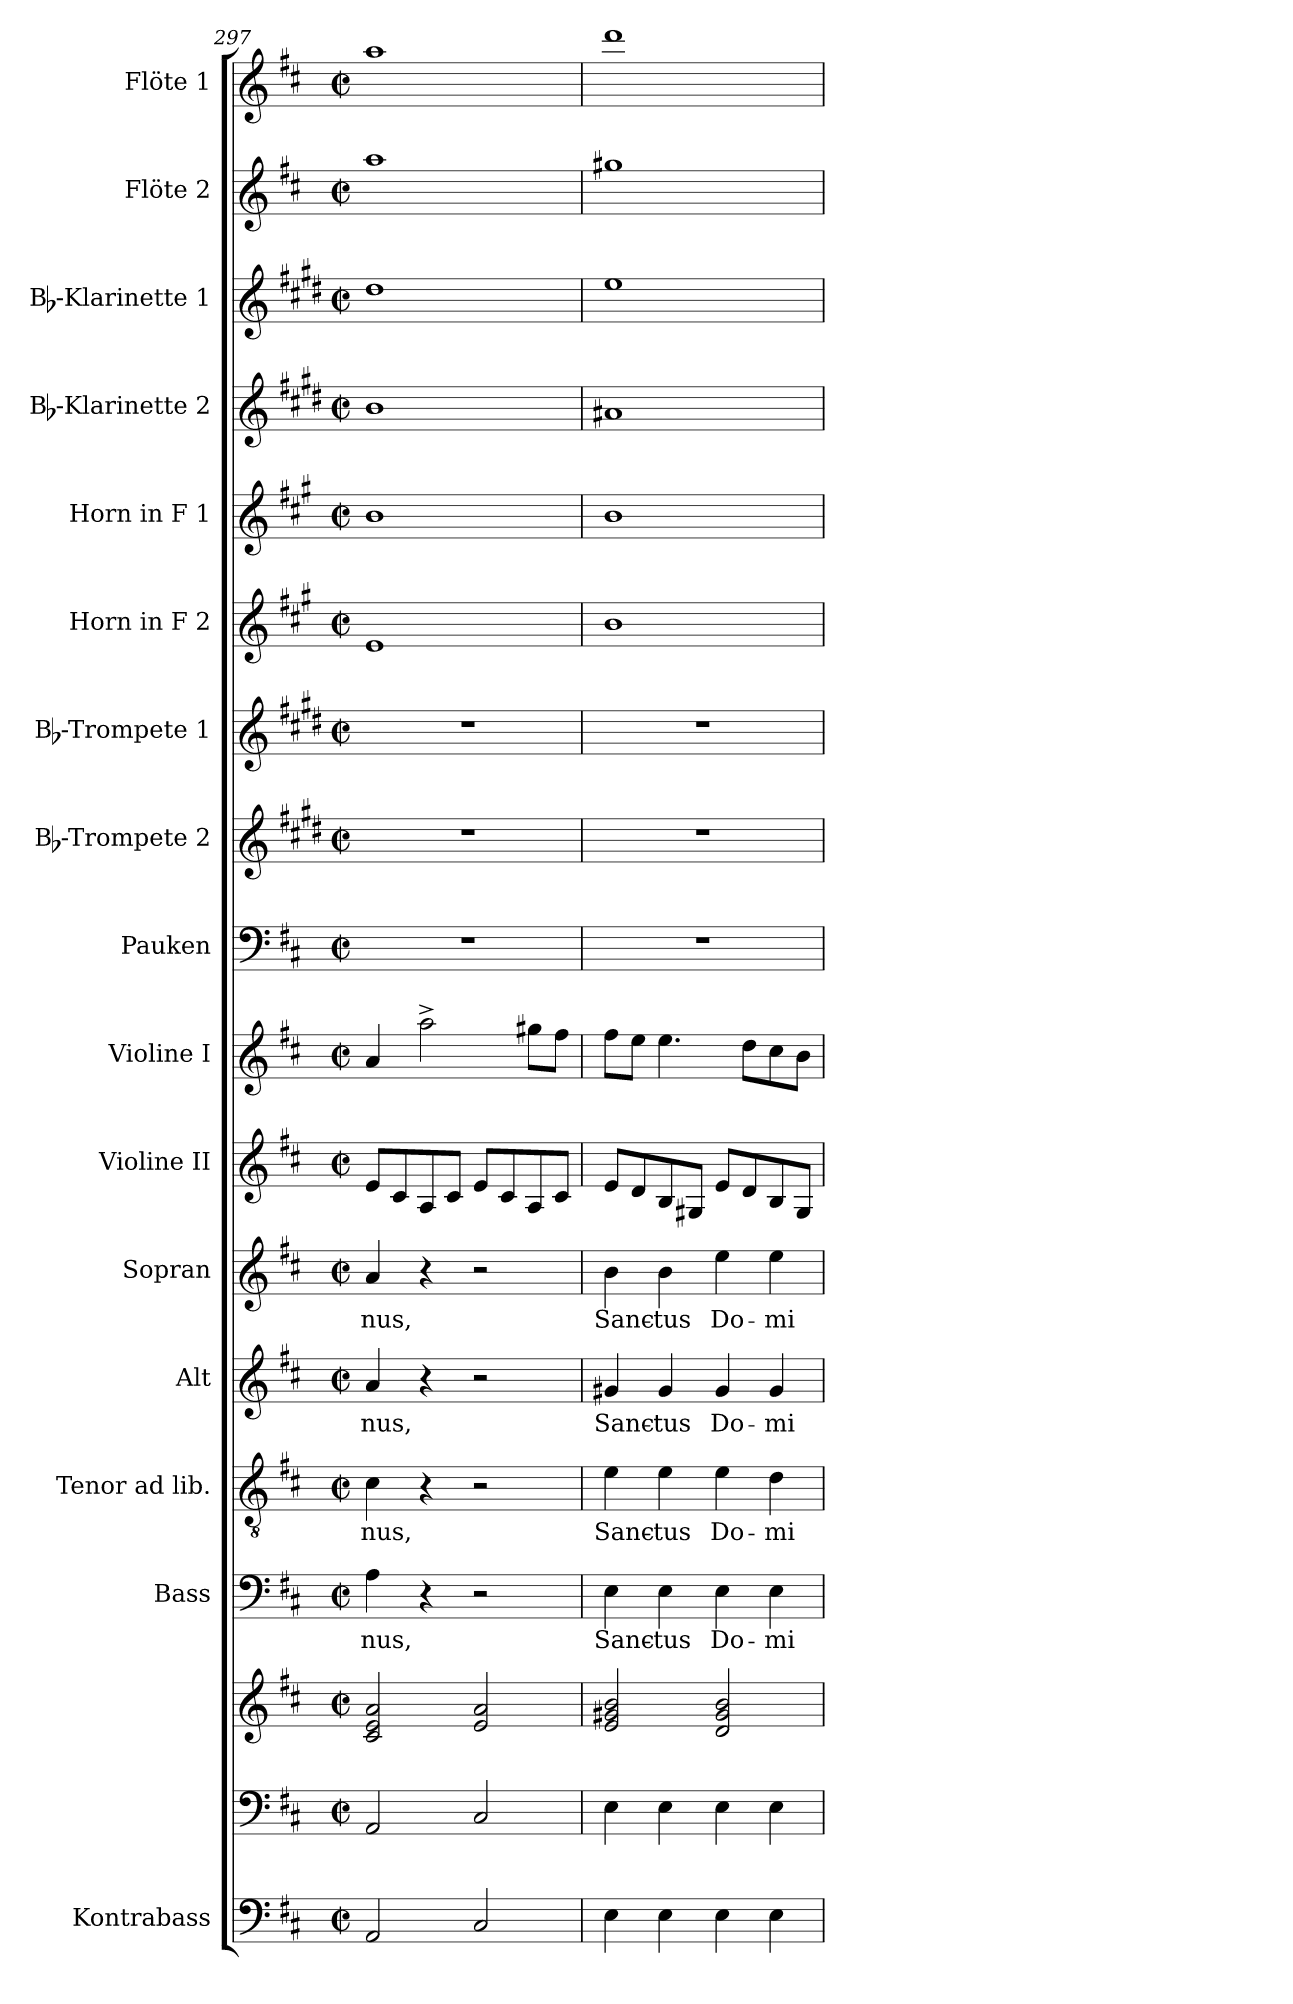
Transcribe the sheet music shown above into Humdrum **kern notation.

**kern	**kern	**kern	**kern	**text	**kern	**text	**kern	**text	**kern	**text	**kern	**kern	**kern	**kern	**kern	**kern	**kern	**kern	**kern	**kern	**kern
*part17	*part16	*part16	*part15	*part15	*part14	*part14	*part13	*part13	*part12	*part12	*part11	*part10	*part9	*part8	*part7	*part6	*part5	*part4	*part3	*part2	*part1
*staff18	*staff17	*staff16	*staff15	*staff15	*staff14	*staff14	*staff13	*staff13	*staff12	*staff12	*staff11	*staff10	*staff9	*staff8	*staff7	*staff6	*staff5	*staff4	*staff3	*staff2	*staff1
*I"Kontrabass	*	*	*I"Bass	*	*I"Tenor ad lib.	*	*I"Alt	*	*I"Sopran	*	*I"Violine II	*I"Violine I	*I"Pauken	*I"Bb-Trompete 2	*I"Bb-Trompete 1	*I"Horn in F 2	*I"Horn in F 1	*I"Bb-Klarinette 2	*I"Bb-Klarinette 1	*I"Flöte 2	*I"Flöte 1
*I'Kb.	*	*	*I'B.	*	*I'T.	*	*I'A.	*	*I'S.	*	*I'Vl. II	*I'Vl. I	*I'Pk.	*I'Bb Trp. 2	*I'Bb Trp. 1	*	*	*I'Bb Kl. 2	*I'Bb Kl. 1	*I'Fl. 2	*I'Fl. 1
*clefF4	*clefF4	*clefG2	*clefF4	*	*clefGv2	*	*clefG2	*	*clefG2	*	*clefG2	*clefG2	*clefF4	*clefG2	*clefG2	*clefG2	*clefG2	*clefG2	*clefG2	*clefG2	*clefG2
*ITrd7c12	*	*	*	*	*	*	*	*	*	*	*	*	*	*ITrd1c2	*ITrd1c2	*ITrd4c7	*ITrd4c7	*ITrd1c2	*ITrd1c2	*	*
*k[f#c#]	*k[f#c#]	*k[f#c#]	*k[f#c#]	*	*k[f#c#]	*	*k[f#c#]	*	*k[f#c#]	*	*k[f#c#]	*k[f#c#]	*k[f#c#]	*k[f#c#]	*k[f#c#]	*k[f#c#]	*k[f#c#]	*k[f#c#]	*k[f#c#]	*k[f#c#]	*k[f#c#]
*D:	*D:	*D:	*D:	*	*D:	*	*D:	*	*D:	*	*D:	*D:	*D:	*D:	*D:	*D:	*D:	*D:	*D:	*D:	*D:
*M2/2	*M2/2	*M2/2	*M2/2	*	*M2/2	*	*M2/2	*	*M2/2	*	*M2/2	*M2/2	*M2/2	*M2/2	*M2/2	*M2/2	*M2/2	*M2/2	*M2/2	*M2/2	*M2/2
*met(c|)	*met(c|)	*met(c|)	*met(c|)	*	*met(c|)	*	*met(c|)	*	*met(c|)	*	*met(c|)	*met(c|)	*met(c|)	*met(c|)	*met(c|)	*met(c|)	*met(c|)	*met(c|)	*met(c|)	*met(c|)	*met(c|)
=297	=297	=297	=297	=297	=297	=297	=297	=297	=297	=297	=297	=297	=297	=297	=297	=297	=297	=297	=297	=297	=297
!	!	!	!	!LO:LY:b	!	!LO:LY:b	!	!LO:LY:b	!	!LO:LY:b	!	!	!	!	!	!	!	!	!	!	!
2AAA/	2AA/	2c#/ 2e/ 2a/	4A\	-nus,	4c#\	-nus,	4a/	-nus,	4a/	-nus,	8e/L	4a/	1r	1r	1r	1A	1e	1a	1cc#	1aa	1aa
.	.	.	.	.	.	.	.	.	.	.	8c#/	.	.	.	.	.	.	.	.	.	.
.	.	.	4r	.	4r	.	4r	.	4r	.	8A/	2aa^>\	.	.	.	.	.	.	.	.	.
.	.	.	.	.	.	.	.	.	.	.	8c#/J	.	.	.	.	.	.	.	.	.	.
2CC#/	2C#/	2e/ 2a/	2r	.	2r	.	2r	.	2r	.	8e/L	.	.	.	.	.	.	.	.	.	.
.	.	.	.	.	.	.	.	.	.	.	8c#/	.	.	.	.	.	.	.	.	.	.
.	.	.	.	.	.	.	.	.	.	.	8A/	8gg#X\L	.	.	.	.	.	.	.	.	.
.	.	.	.	.	.	.	.	.	.	.	8c#/J	8ff#\J	.	.	.	.	.	.	.	.	.
=298	=298	=298	=298	=298	=298	=298	=298	=298	=298	=298	=298	=298	=298	=298	=298	=298	=298	=298	=298	=298	=298
!	!	!	!	!LO:LY:b	!	!LO:LY:b	!	!LO:LY:b	!	!LO:LY:b	!	!	!	!	!	!	!	!	!	!	!
4EE\	4E\	2e/ 2g#X/ 2b/	4E\	Sanc-	4e\	Sanc-	4g#X/	Sanc-	4b\	Sanc-	8e/L	8ff#\L	1r	1r	1r	1e	1e	1g#X	1dd	1gg#X	1ddd
.	.	.	.	.	.	.	.	.	.	.	8d/	8ee\J	.	.	.	.	.	.	.	.	.
!	!	!	!	!LO:LY:b	!	!LO:LY:b	!	!LO:LY:b	!	!LO:LY:b	!	!	!	!	!	!	!	!	!	!	!
4EE\	4E\	.	4E\	-tus	4e\	-tus	4g#/	-tus	4b\	-tus	8B/	4.ee\	.	.	.	.	.	.	.	.	.
.	.	.	.	.	.	.	.	.	.	.	8G#X/J	.	.	.	.	.	.	.	.	.	.
!	!	!	!	!LO:LY:b	!	!LO:LY:b	!	!LO:LY:b	!	!LO:LY:b	!	!	!	!	!	!	!	!	!	!	!
4EE\	4E\	2d/ 2g#/ 2b/	4E\	Do-	4e\	Do-	4g#/	Do-	4ee\	Do-	8e/L	.	.	.	.	.	.	.	.	.	.
.	.	.	.	.	.	.	.	.	.	.	8d/	8dd\L	.	.	.	.	.	.	.	.	.
!	!	!	!	!LO:LY:b	!	!LO:LY:b	!	!LO:LY:b	!	!LO:LY:b	!	!	!	!	!	!	!	!	!	!	!
4EE\	4E\	.	4E\	-mi-	4d\	-mi-	4g#/	-mi-	4ee\	-mi-	8B/	8cc#\	.	.	.	.	.	.	.	.	.
.	.	.	.	.	.	.	.	.	.	.	8G#/J	8b\J	.	.	.	.	.	.	.	.	.
=	=	=	=	=	=	=	=	=	=	=	=	=	=	=	=	=	=	=	=	=	=
*-	*-	*-	*-	*-	*-	*-	*-	*-	*-	*-	*-	*-	*-	*-	*-	*-	*-	*-	*-	*-	*-
